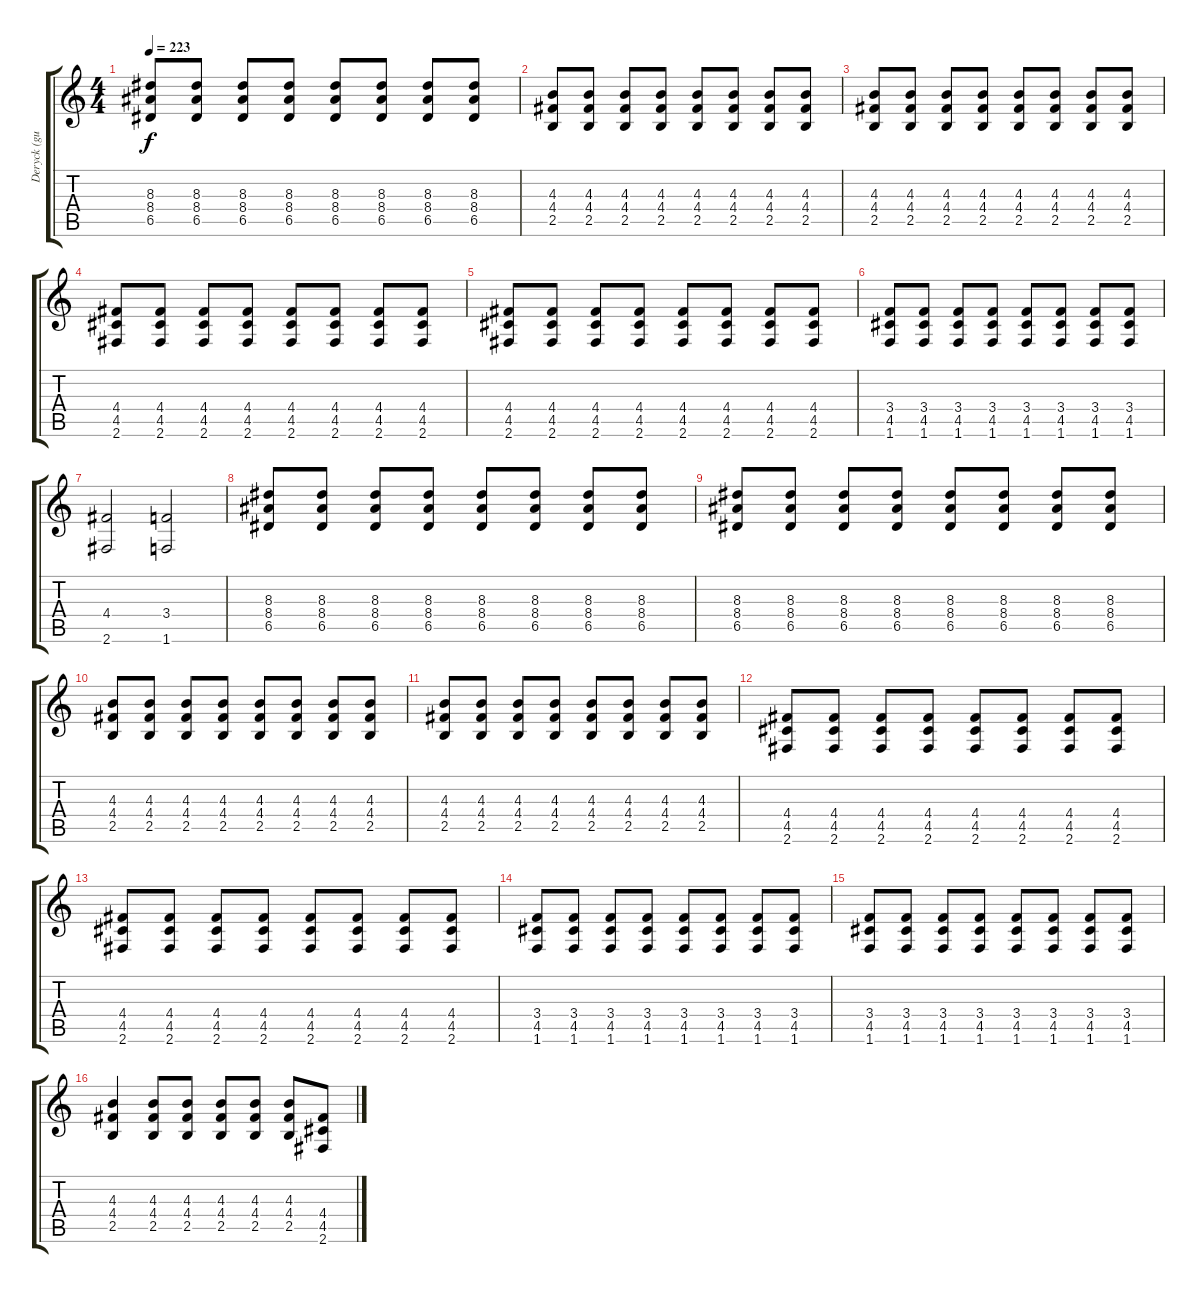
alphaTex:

\track ("Deryck (guitar 1)" "Deryck (gu") {instrument distortionguitar}
\staff {score tabs}
\tuning (E4 B3 G3 D3 A2 E2) {hide}
\ts (4 4)
\tempo 223
\clef g2
\ks c
(8.3 8.4 6.5).8{dy f} (8.3 8.4 6.5).8 (8.3 8.4 6.5).8 (8.3 8.4 6.5).8 (8.3 8.4 6.5).8 (8.3 8.4 6.5).8 (8.3 8.4 6.5).8 (8.3 8.4 6.5).8 |
(4.3 4.4 2.5).8 (4.3 4.4 2.5).8 (4.3 4.4 2.5).8 (4.3 4.4 2.5).8 (4.3 4.4 2.5).8 (4.3 4.4 2.5).8 (4.3 4.4 2.5).8 (4.3 4.4 2.5).8 |
(4.3 4.4 2.5).8 (4.3 4.4 2.5).8 (4.3 4.4 2.5).8 (4.3 4.4 2.5).8 (4.3 4.4 2.5).8 (4.3 4.4 2.5).8 (4.3 4.4 2.5).8 (4.3 4.4 2.5).8 |
(4.4 4.5 2.6).8 (4.4 4.5 2.6).8 (4.4 4.5 2.6).8 (4.4 4.5 2.6).8 (4.4 4.5 2.6).8 (4.4 4.5 2.6).8 (4.4 4.5 2.6).8 (4.4 4.5 2.6).8 |
(4.4 4.5 2.6).8 (4.4 4.5 2.6).8 (4.4 4.5 2.6).8 (4.4 4.5 2.6).8 (4.4 4.5 2.6).8 (4.4 4.5 2.6).8 (4.4 4.5 2.6).8 (4.4 4.5 2.6).8 |
(3.4 4.5 1.6).8 (3.4 4.5 1.6).8 (3.4 4.5 1.6).8 (3.4 4.5 1.6).8 (3.4 4.5 1.6).8 (3.4 4.5 1.6).8 (3.4 4.5 1.6).8 (3.4 4.5 1.6).8 |
(4.4 2.6).2 (3.4 1.6).2 |
(8.3 8.4 6.5).8 (8.3 8.4 6.5).8 (8.3 8.4 6.5).8 (8.3 8.4 6.5).8 (8.3 8.4 6.5).8 (8.3 8.4 6.5).8 (8.3 8.4 6.5).8 (8.3 8.4 6.5).8 |
(8.3 8.4 6.5).8 (8.3 8.4 6.5).8 (8.3 8.4 6.5).8 (8.3 8.4 6.5).8 (8.3 8.4 6.5).8 (8.3 8.4 6.5).8 (8.3 8.4 6.5).8 (8.3 8.4 6.5).8 |
(4.3 4.4 2.5).8 (4.3 4.4 2.5).8 (4.3 4.4 2.5).8 (4.3 4.4 2.5).8 (4.3 4.4 2.5).8 (4.3 4.4 2.5).8 (4.3 4.4 2.5).8 (4.3 4.4 2.5).8 |
(4.3 4.4 2.5).8 (4.3 4.4 2.5).8 (4.3 4.4 2.5).8 (4.3 4.4 2.5).8 (4.3 4.4 2.5).8 (4.3 4.4 2.5).8 (4.3 4.4 2.5).8 (4.3 4.4 2.5).8 |
(4.4 4.5 2.6).8 (4.4 4.5 2.6).8 (4.4 4.5 2.6).8 (4.4 4.5 2.6).8 (4.4 4.5 2.6).8 (4.4 4.5 2.6).8 (4.4 4.5 2.6).8 (4.4 4.5 2.6).8 |
(4.4 4.5 2.6).8 (4.4 4.5 2.6).8 (4.4 4.5 2.6).8 (4.4 4.5 2.6).8 (4.4 4.5 2.6).8 (4.4 4.5 2.6).8 (4.4 4.5 2.6).8 (4.4 4.5 2.6).8 |
(3.4 4.5 1.6).8 (3.4 4.5 1.6).8 (3.4 4.5 1.6).8 (3.4 4.5 1.6).8 (3.4 4.5 1.6).8 (3.4 4.5 1.6).8 (3.4 4.5 1.6).8 (3.4 4.5 1.6).8 |
(3.4 4.5 1.6).8 (3.4 4.5 1.6).8 (3.4 4.5 1.6).8 (3.4 4.5 1.6).8 (3.4 4.5 1.6).8 (3.4 4.5 1.6).8 (3.4 4.5 1.6).8 (3.4 4.5 1.6).8 |
(4.3 4.4 2.5).4 (4.3 4.4 2.5).8 (4.3 4.4 2.5).8 (4.3 4.4 2.5).8 (4.3 4.4 2.5).8 (4.3 4.4 2.5).8 (4.4 4.5 2.6).8
